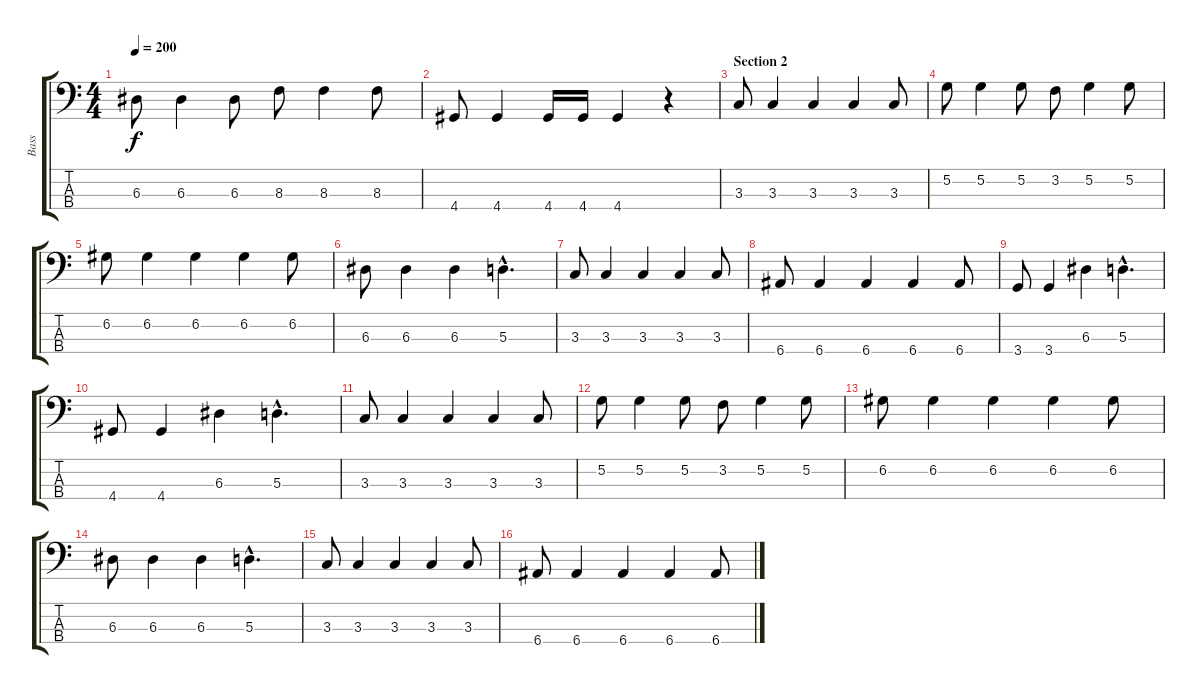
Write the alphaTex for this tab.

\track ("Bass" "Bass") {instrument electricbassfinger}
\staff {score tabs}
\tuning (G2 D2 A1 E1) {hide}
\ts (4 4)
\tempo 200
\clef f4
\ks c
6.3.8{dy f} 6.3.4 6.3.8 8.3.8 8.3.4 8.3.8 |
4.4.8 4.4.4 4.4.16 4.4.16 4.4.4 r.4 |
\section ("" "Section 2")
3.3.8 3.3.4 3.3.4 3.3.4 3.3.8 |
5.2.8 5.2.4 5.2.8 3.2.8 5.2.4 5.2.8 |
6.2.8 6.2.4 6.2.4 6.2.4 6.2.8 |
6.3.8 6.3.4 6.3.4 5.3{hac}.4{d} |
3.3.8 3.3.4 3.3.4 3.3.4 3.3.8 |
6.4.8 6.4.4 6.4.4 6.4.4 6.4.8 |
3.4.8 3.4.4 6.3.4 5.3{hac}.4{d} |
4.4.8 4.4.4 6.3.4 5.3{hac}.4{d} |
3.3.8 3.3.4 3.3.4 3.3.4 3.3.8 |
5.2.8 5.2.4 5.2.8 3.2.8 5.2.4 5.2.8 |
6.2.8 6.2.4 6.2.4 6.2.4 6.2.8 |
6.3.8 6.3.4 6.3.4 5.3{hac}.4{d} |
3.3.8 3.3.4 3.3.4 3.3.4 3.3.8 |
6.4.8 6.4.4 6.4.4 6.4.4 6.4.8
